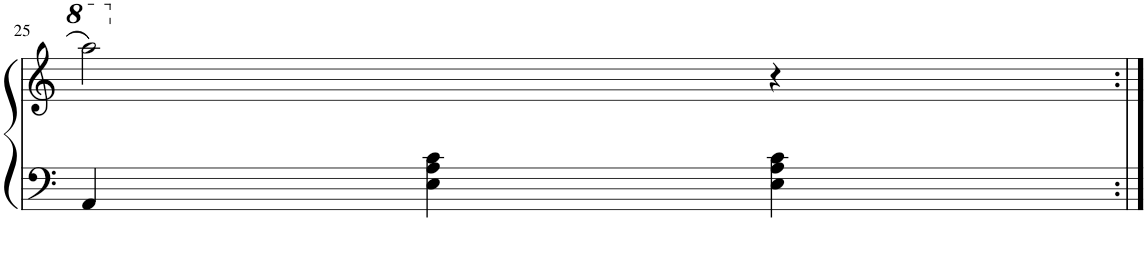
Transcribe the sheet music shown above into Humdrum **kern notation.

**kern	**kern
*part1	*part1
*staff2	*staff1
*I"Piano	*
*I'Pno	*
!!LO:PB:g=z
*clefF4	*clefG2
*k[]	*k[]
*M3/4	*M3/4
=25	=25
4AA/	2aaa\
4E\ 4A\ 4c\	.
4E\ 4A\ 4c\	4r
=:|!	=:|!
*-	*-
